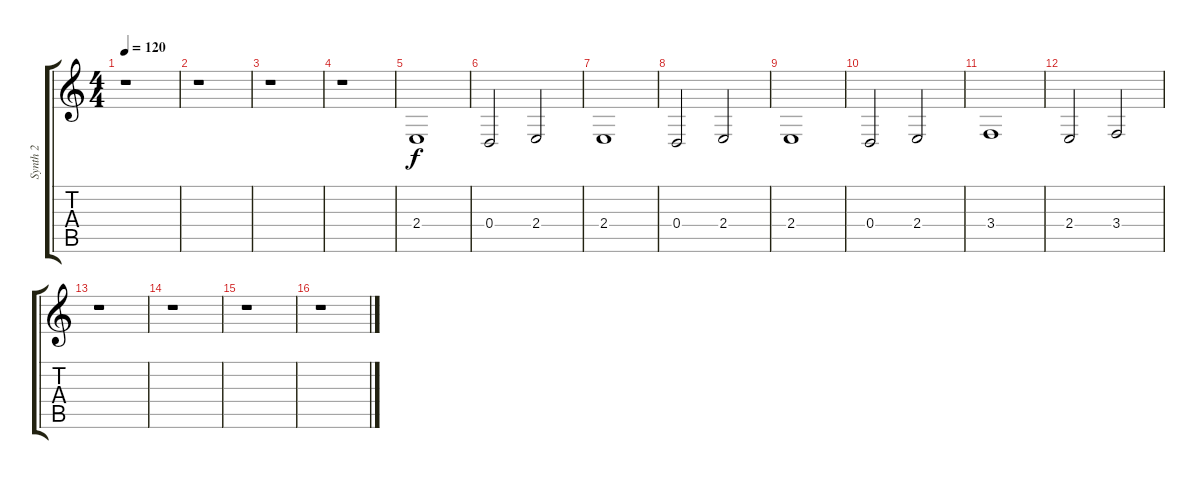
\track ("Synth 2" "Synth 2") {instrument stringensemble1}
\staff {score tabs}
\tuning (E4 B3 G3 D3 A2 E2) {hide}
\ts (4 4)
\tempo 120
\clef g2
\ks c
r.1{dy f} |
r.1 |
r.1 |
r.1 |
2.4.1 |
0.4.2 2.4.2 |
2.4.1 |
0.4.2 2.4.2 |
2.4.1 |
0.4.2 2.4.2 |
3.4.1 |
2.4.2 3.4.2 |
r.1 |
r.1 |
r.1 |
r.1
